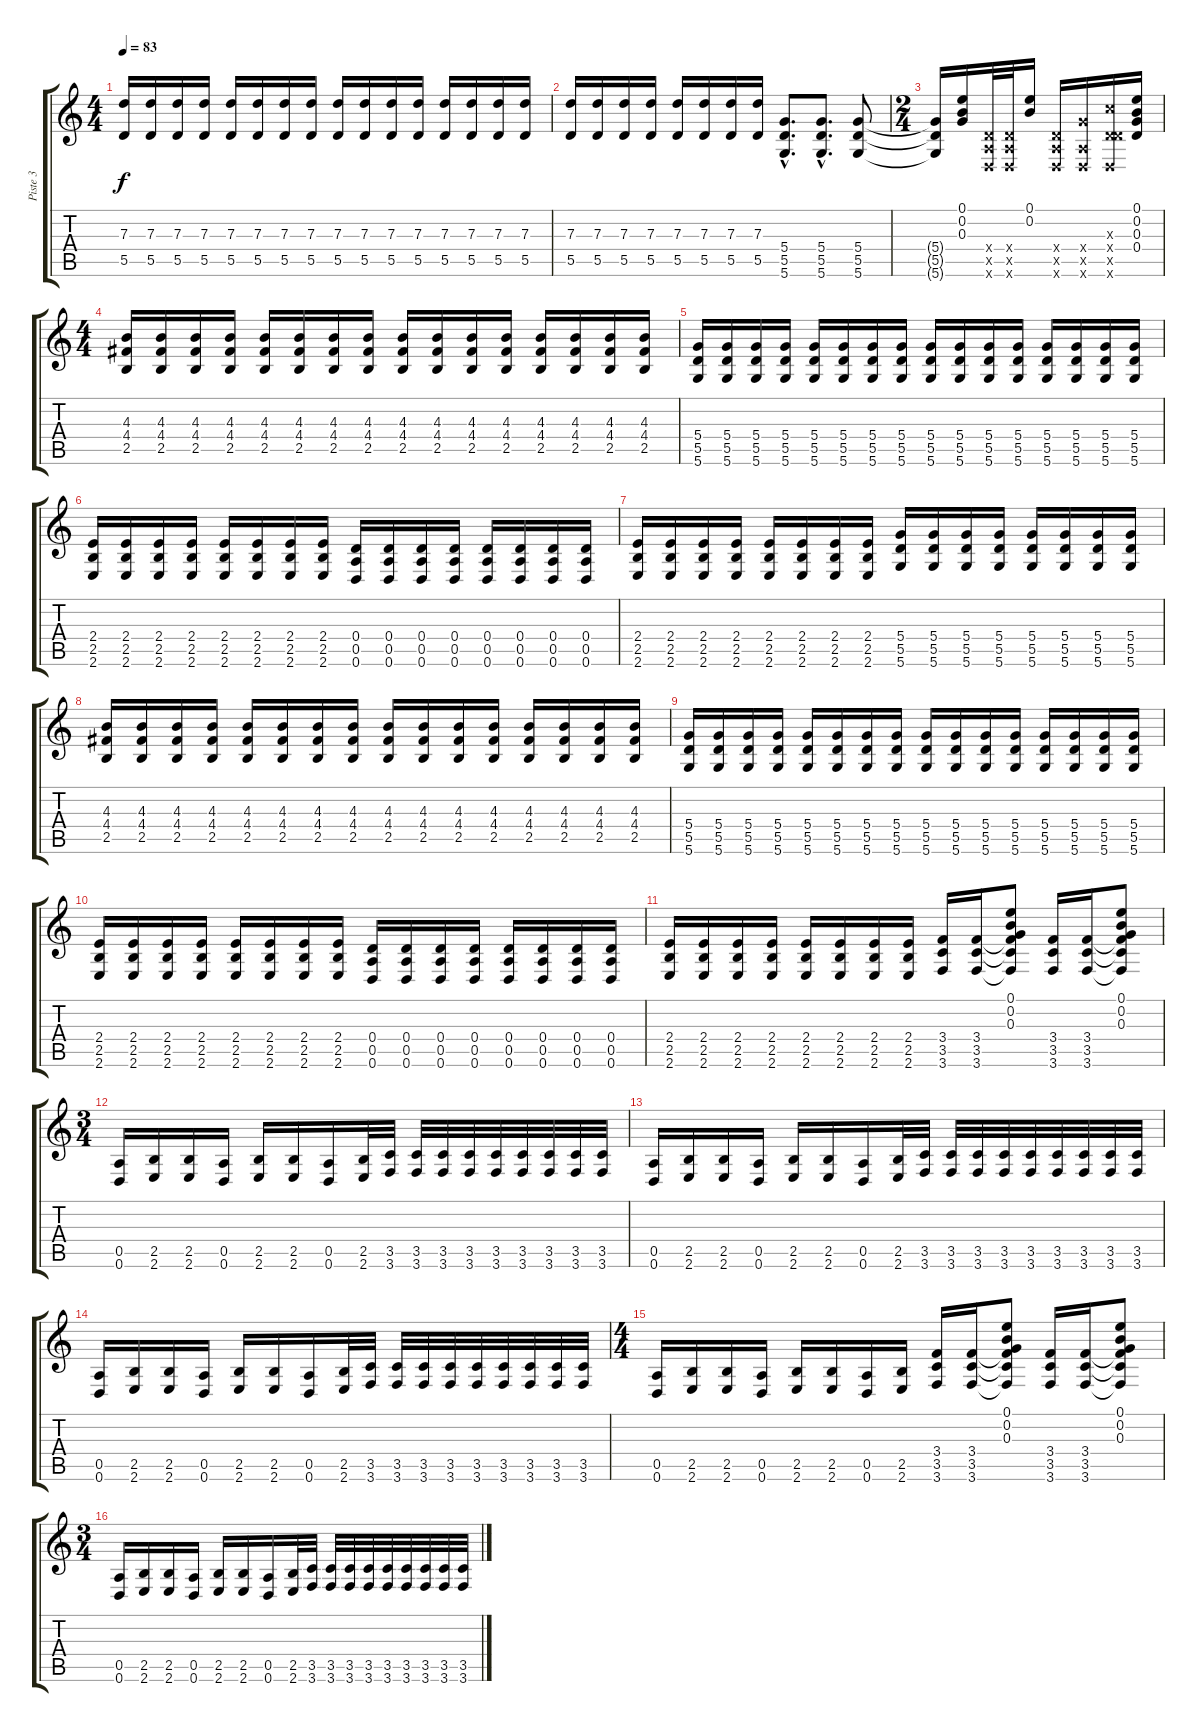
\track ("Piste 3" "Piste 3") {instrument distortionguitar}
\staff {score tabs}
\tuning (E4 B3 G3 D3 A2 D2) {hide}
\ts (4 4)
\tempo 83
\clef g2
\ks c
(7.3 5.5).16{dy f} (7.3 5.5).16 (7.3 5.5).16 (7.3 5.5).16 (7.3 5.5).16 (7.3 5.5).16 (7.3 5.5).16 (7.3 5.5).16 (7.3 5.5).16 (7.3 5.5).16 (7.3 5.5).16 (7.3 5.5).16 (7.3 5.5).16 (7.3 5.5).16 (7.3 5.5).16 (7.3 5.5).16 |
(7.3 5.5).16 (7.3 5.5).16 (7.3 5.5).16 (7.3 5.5).16 (7.3 5.5).16 (7.3 5.5).16 (7.3 5.5).16 (7.3 5.5).16 (5.4{hac} 5.5{hac} 5.6{hac}).8{d} (5.4{hac} 5.5{hac} 5.6{hac}).8{d} (5.4 5.5 5.6).8 |
\ts (2 4)
(5.4{t} 5.5{t} 5.6{t}).16 (0.1 0.2 0.3).16 (0.4{x} 0.5{x} 0.6{x}).32 (0.4{x} 0.5{x} 0.6{x}).32 (0.1 0.2).16 (0.4{x} 0.5{x} 0.6{x}).16 (5.4{x} 0.5{x} 0.6{x}).16 (5.3{x} 0.4{x} 5.5{x} 0.6{x}).16 (0.1 0.2 0.3 0.4).16 |
\ts (4 4)
(4.3 4.4 2.5).16 (4.3 4.4 2.5).16 (4.3 4.4 2.5).16 (4.3 4.4 2.5).16 (4.3 4.4 2.5).16 (4.3 4.4 2.5).16 (4.3 4.4 2.5).16 (4.3 4.4 2.5).16 (4.3 4.4 2.5).16 (4.3 4.4 2.5).16 (4.3 4.4 2.5).16 (4.3 4.4 2.5).16 (4.3 4.4 2.5).16 (4.3 4.4 2.5).16 (4.3 4.4 2.5).16 (4.3 4.4 2.5).16 |
(5.4 5.5 5.6).16 (5.4 5.5 5.6).16 (5.4 5.5 5.6).16 (5.4 5.5 5.6).16 (5.4 5.5 5.6).16 (5.4 5.5 5.6).16 (5.4 5.5 5.6).16 (5.4 5.5 5.6).16 (5.4 5.5 5.6).16 (5.4 5.5 5.6).16 (5.4 5.5 5.6).16 (5.4 5.5 5.6).16 (5.4 5.5 5.6).16 (5.4 5.5 5.6).16 (5.4 5.5 5.6).16 (5.4 5.5 5.6).16 |
(2.4 2.5 2.6).16 (2.4 2.5 2.6).16 (2.4 2.5 2.6).16 (2.4 2.5 2.6).16 (2.4 2.5 2.6).16 (2.4 2.5 2.6).16 (2.4 2.5 2.6).16 (2.4 2.5 2.6).16 (0.4 0.5 0.6).16 (0.4 0.5 0.6).16 (0.4 0.5 0.6).16 (0.4 0.5 0.6).16 (0.4 0.5 0.6).16 (0.4 0.5 0.6).16 (0.4 0.5 0.6).16 (0.4 0.5 0.6).16 |
(2.4 2.5 2.6).16 (2.4 2.5 2.6).16 (2.4 2.5 2.6).16 (2.4 2.5 2.6).16 (2.4 2.5 2.6).16 (2.4 2.5 2.6).16 (2.4 2.5 2.6).16 (2.4 2.5 2.6).16 (5.4 5.5 5.6).16 (5.4 5.5 5.6).16 (5.4 5.5 5.6).16 (5.4 5.5 5.6).16 (5.4 5.5 5.6).16 (5.4 5.5 5.6).16 (5.4 5.5 5.6).16 (5.4 5.5 5.6).16 |
(4.3 4.4 2.5).16 (4.3 4.4 2.5).16 (4.3 4.4 2.5).16 (4.3 4.4 2.5).16 (4.3 4.4 2.5).16 (4.3 4.4 2.5).16 (4.3 4.4 2.5).16 (4.3 4.4 2.5).16 (4.3 4.4 2.5).16 (4.3 4.4 2.5).16 (4.3 4.4 2.5).16 (4.3 4.4 2.5).16 (4.3 4.4 2.5).16 (4.3 4.4 2.5).16 (4.3 4.4 2.5).16 (4.3 4.4 2.5).16 |
(5.4 5.5 5.6).16 (5.4 5.5 5.6).16 (5.4 5.5 5.6).16 (5.4 5.5 5.6).16 (5.4 5.5 5.6).16 (5.4 5.5 5.6).16 (5.4 5.5 5.6).16 (5.4 5.5 5.6).16 (5.4 5.5 5.6).16 (5.4 5.5 5.6).16 (5.4 5.5 5.6).16 (5.4 5.5 5.6).16 (5.4 5.5 5.6).16 (5.4 5.5 5.6).16 (5.4 5.5 5.6).16 (5.4 5.5 5.6).16 |
(2.4 2.5 2.6).16 (2.4 2.5 2.6).16 (2.4 2.5 2.6).16 (2.4 2.5 2.6).16 (2.4 2.5 2.6).16 (2.4 2.5 2.6).16 (2.4 2.5 2.6).16 (2.4 2.5 2.6).16 (0.4 0.5 0.6).16 (0.4 0.5 0.6).16 (0.4 0.5 0.6).16 (0.4 0.5 0.6).16 (0.4 0.5 0.6).16 (0.4 0.5 0.6).16 (0.4 0.5 0.6).16 (0.4 0.5 0.6).16 |
(2.4 2.5 2.6).16 (2.4 2.5 2.6).16 (2.4 2.5 2.6).16 (2.4 2.5 2.6).16 (2.4 2.5 2.6).16 (2.4 2.5 2.6).16 (2.4 2.5 2.6).16 (2.4 2.5 2.6).16 (3.4 3.5 3.6).16 (3.4 3.5 3.6).16 (0.1 0.2 0.3 3.4{t} 3.5{t} 3.6{t}).8 (3.4 3.5 3.6).16 (3.4 3.5 3.6).16 (0.1 0.2 0.3 3.4{t} 3.5{t} 3.6{t}).8 |
\ts (3 4)
(0.5 0.6).16 (2.5 2.6).16 (2.5 2.6).16 (0.5 0.6).16 (2.5 2.6).16 (2.5 2.6).16 (0.5 0.6).16 (2.5 2.6).32 (3.5 3.6).32 (3.5 3.6).32 (3.5 3.6).32 (3.5 3.6).32 (3.5 3.6).32 (3.5 3.6).32 (3.5 3.6).32 (3.5 3.6).32 (3.5 3.6).32 |
(0.5 0.6).16 (2.5 2.6).16 (2.5 2.6).16 (0.5 0.6).16 (2.5 2.6).16 (2.5 2.6).16 (0.5 0.6).16 (2.5 2.6).32 (3.5 3.6).32 (3.5 3.6).32 (3.5 3.6).32 (3.5 3.6).32 (3.5 3.6).32 (3.5 3.6).32 (3.5 3.6).32 (3.5 3.6).32 (3.5 3.6).32 |
(0.5 0.6).16 (2.5 2.6).16 (2.5 2.6).16 (0.5 0.6).16 (2.5 2.6).16 (2.5 2.6).16 (0.5 0.6).16 (2.5 2.6).32 (3.5 3.6).32 (3.5 3.6).32 (3.5 3.6).32 (3.5 3.6).32 (3.5 3.6).32 (3.5 3.6).32 (3.5 3.6).32 (3.5 3.6).32 (3.5 3.6).32 |
\ts (4 4)
(0.5 0.6).16 (2.5 2.6).16 (2.5 2.6).16 (0.5 0.6).16 (2.5 2.6).16 (2.5 2.6).16 (0.5 0.6).16 (2.5 2.6).16 (3.4 3.5 3.6).16 (3.4 3.5 3.6).16 (0.1 0.2 0.3 3.4{t} 3.5{t} 3.6{t}).8 (3.4 3.5 3.6).16 (3.4 3.5 3.6).16 (0.1 0.2 0.3 3.4{t} 3.5{t} 3.6{t}).8 |
\ts (3 4)
(0.5 0.6).16 (2.5 2.6).16 (2.5 2.6).16 (0.5 0.6).16 (2.5 2.6).16 (2.5 2.6).16 (0.5 0.6).16 (2.5 2.6).32 (3.5 3.6).32 (3.5 3.6).32 (3.5 3.6).32 (3.5 3.6).32 (3.5 3.6).32 (3.5 3.6).32 (3.5 3.6).32 (3.5 3.6).32 (3.5 3.6).32
